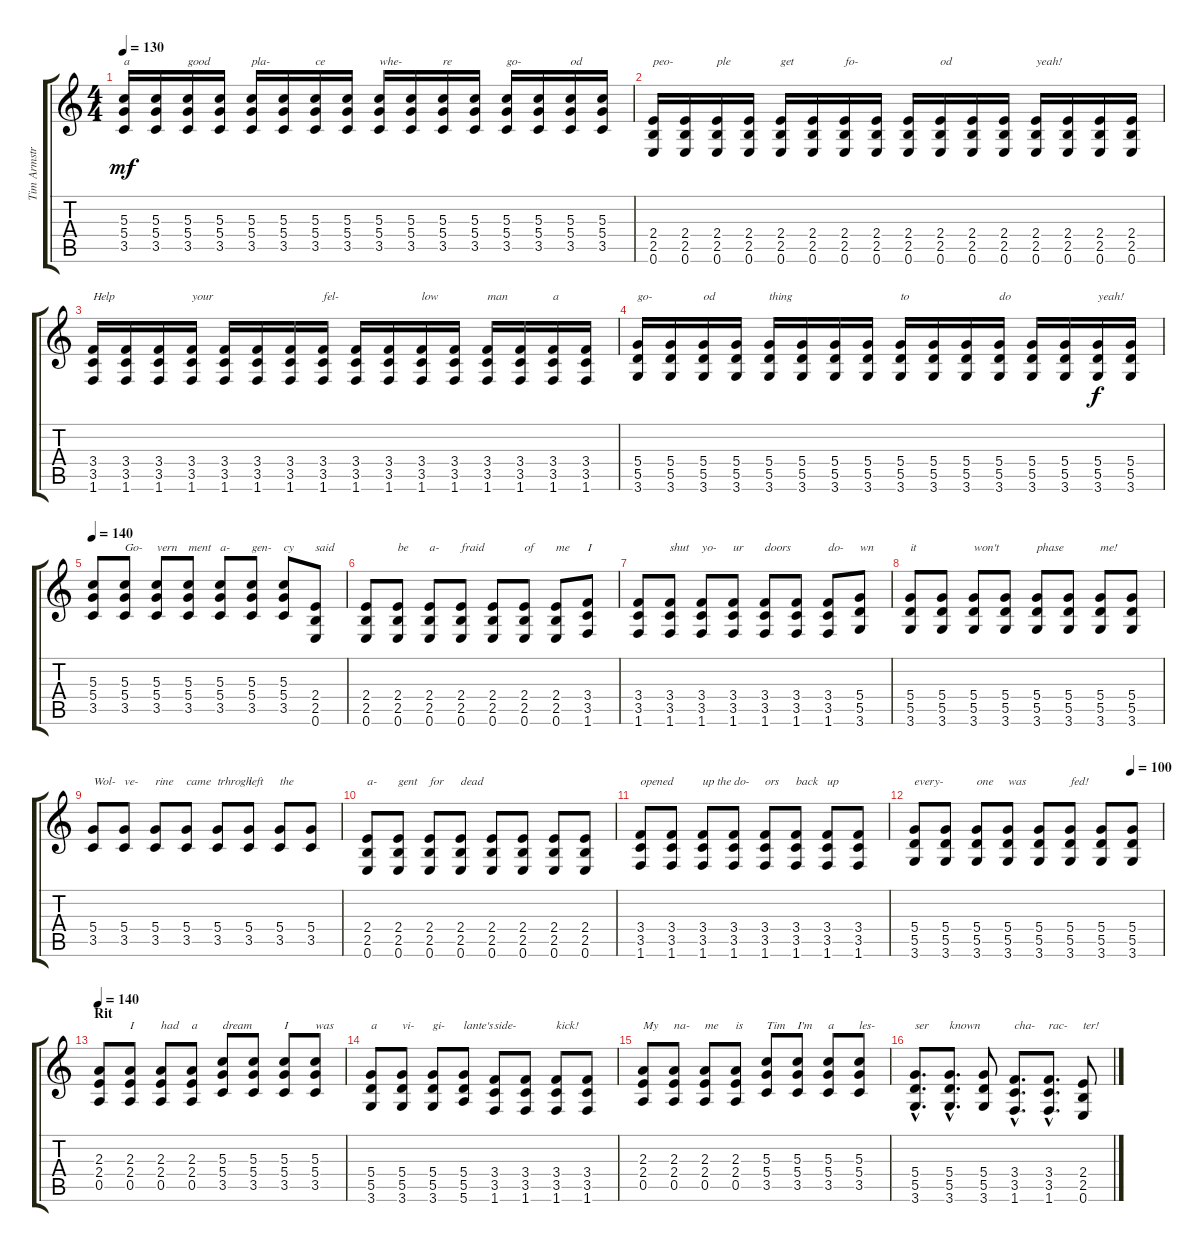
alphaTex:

\track ("Tim Armstrong (Guitar)" "Tim Armstr") {instrument distortionguitar}
\staff {score tabs}
\tuning (E4 B3 G3 D3 A2 E2) {hide}
\ts (4 4)
\tempo 130
\clef g2
\ks c
(5.3 5.4 3.5).16{txt "a" dy mf} (5.3 5.4 3.5).16 (5.3 5.4 3.5).16{txt "good"} (5.3 5.4 3.5).16 (5.3 5.4 3.5).16{txt "pla-"} (5.3 5.4 3.5).16 (5.3 5.4 3.5).16{txt "ce"} (5.3 5.4 3.5).16 (5.3 5.4 3.5).16{txt "whe-"} (5.3 5.4 3.5).16 (5.3 5.4 3.5).16{txt "re"} (5.3 5.4 3.5).16 (5.3 5.4 3.5).16{txt "go-"} (5.3 5.4 3.5).16 (5.3 5.4 3.5).16{txt "od"} (5.3 5.4 3.5).16 |
(2.4 2.5 0.6).16{txt "peo-"} (2.4 2.5 0.6).16 (2.4 2.5 0.6).16{txt "ple"} (2.4 2.5 0.6).16 (2.4 2.5 0.6).16{txt "get"} (2.4 2.5 0.6).16 (2.4 2.5 0.6).16{txt "fo-"} (2.4 2.5 0.6).16 (2.4 2.5 0.6).16 (2.4 2.5 0.6).16{txt "od"} (2.4 2.5 0.6).16 (2.4 2.5 0.6).16 (2.4 2.5 0.6).16{txt "yeah!"} (2.4 2.5 0.6).16 (2.4 2.5 0.6).16 (2.4 2.5 0.6).16 |
(3.4 3.5 1.6).16{txt "Help"} (3.4 3.5 1.6).16 (3.4 3.5 1.6).16 (3.4 3.5 1.6).16{txt "your"} (3.4 3.5 1.6).16 (3.4 3.5 1.6).16 (3.4 3.5 1.6).16 (3.4 3.5 1.6).16{txt "fel-"} (3.4 3.5 1.6).16 (3.4 3.5 1.6).16 (3.4 3.5 1.6).16{txt "low"} (3.4 3.5 1.6).16 (3.4 3.5 1.6).16{txt "man"} (3.4 3.5 1.6).16 (3.4 3.5 1.6).16{txt "a"} (3.4 3.5 1.6).16 |
(5.4 5.5 3.6).16{txt "go-"} (5.4 5.5 3.6).16 (5.4 5.5 3.6).16{txt "od"} (5.4 5.5 3.6).16 (5.4 5.5 3.6).16{txt "thing"} (5.4 5.5 3.6).16 (5.4 5.5 3.6).16 (5.4 5.5 3.6).16 (5.4 5.5 3.6).16{txt "to"} (5.4 5.5 3.6).16 (5.4 5.5 3.6).16 (5.4 5.5 3.6).16{txt "do"} (5.4 5.5 3.6).16 (5.4 5.5 3.6).16 (5.4 5.5 3.6).16{txt "yeah!" dy f} (5.4 5.5 3.6).16 |
\tempo 140
(5.3 5.4 3.5).8 (5.3 5.4 3.5).8{txt "Go-"} (5.3 5.4 3.5).8{txt "vern"} (5.3 5.4 3.5).8{txt "ment"} (5.3 5.4 3.5).8{txt "a-"} (5.3 5.4 3.5).8{txt "gen-"} (5.3 5.4 3.5).8{txt "cy"} (2.4 2.5 0.6).8{txt "said"} |
(2.4 2.5 0.6).8 (2.4 2.5 0.6).8{txt "be"} (2.4 2.5 0.6).8{txt "a-"} (2.4 2.5 0.6).8{txt "fraid"} (2.4 2.5 0.6).8 (2.4 2.5 0.6).8{txt "of"} (2.4 2.5 0.6).8{txt "me"} (3.4 3.5 1.6).8{txt "I"} |
(3.4 3.5 1.6).8 (3.4 3.5 1.6).8{txt "shut"} (3.4 3.5 1.6).8{txt "yo-"} (3.4 3.5 1.6).8{txt "ur"} (3.4 3.5 1.6).8{txt "doors"} (3.4 3.5 1.6).8 (3.4 3.5 1.6).8{txt "do-"} (5.4 5.5 3.6).8{txt "wn"} |
(5.4 5.5 3.6).8{txt "it"} (5.4 5.5 3.6).8 (5.4 5.5 3.6).8{txt "won't"} (5.4 5.5 3.6).8 (5.4 5.5 3.6).8{txt "phase"} (5.4 5.5 3.6).8 (5.4 5.5 3.6).8{txt "me!"} (5.4 5.5 3.6).8 |
(5.4 3.5).8{txt "Wol-"} (5.4 3.5).8{txt "ve-"} (5.4 3.5).8{txt "rine"} (5.4 3.5).8{txt "came"} (5.4 3.5).8{txt "trhrogh"} (5.4 3.5).8{txt "left"} (5.4 3.5).8{txt "the"} (5.4 3.5).8 |
(2.4 2.5 0.6).8{txt "a-"} (2.4 2.5 0.6).8{txt "gent"} (2.4 2.5 0.6).8{txt "for"} (2.4 2.5 0.6).8{txt "dead"} (2.4 2.5 0.6).8 (2.4 2.5 0.6).8 (2.4 2.5 0.6).8 (2.4 2.5 0.6).8 |
(3.4 3.5 1.6).8{txt "opened"} (3.4 3.5 1.6).8 (3.4 3.5 1.6).8{txt "up the"} (3.4 3.5 1.6).8{txt "do-"} (3.4 3.5 1.6).8{txt "ors"} (3.4 3.5 1.6).8{txt "back"} (3.4 3.5 1.6).8{txt "up"} (3.4 3.5 1.6).8 |
\tempo (100 0.875)
(5.4 5.5 3.6).8{txt "every-"} (5.4 5.5 3.6).8 (5.4 5.5 3.6).8{txt "one"} (5.4 5.5 3.6).8{txt "was"} (5.4 5.5 3.6).8 (5.4 5.5 3.6).8{txt "fed!"} (5.4 5.5 3.6).8 (5.4 5.5 3.6).8 |
\section ("" "Rit")
\tempo 140
(2.3 2.4 0.5).8 (2.3 2.4 0.5).8{txt "I"} (2.3 2.4 0.5).8{txt "had"} (2.3 2.4 0.5).8{txt "a"} (5.3 5.4 3.5).8{txt "dream"} (5.3 5.4 3.5).8 (5.3 5.4 3.5).8{txt "I"} (5.3 5.4 3.5).8{txt "was"} |
(5.4 5.5 3.6).8{txt "a"} (5.4 5.5 3.6).8{txt "vi-"} (5.4 5.5 3.6).8{txt "gi-"} (5.4 5.5 5.6).8{txt "lante's"} (3.4 3.5 1.6).8{txt "side-"} (3.4 3.5 1.6).8 (3.4 3.5 1.6).8{txt "kick!"} (3.4 3.5 1.6).8 |
(2.3 2.4 0.5).8{txt "My"} (2.3 2.4 0.5).8{txt "na-"} (2.3 2.4 0.5).8{txt "me"} (2.3 2.4 0.5).8{txt "is"} (5.3 5.4 3.5).8{txt "Tim"} (5.3 5.4 3.5).8{txt "I'm"} (5.3 5.4 3.5).8{txt "a"} (5.3 5.4 3.5).8{txt "les-"} |
(5.4{hac} 5.5{hac} 3.6{hac}).8{d txt "ser"} (5.4{hac} 5.5{hac} 3.6{hac}).8{d txt "known"} (5.4 5.5 3.6).8 (3.4{hac} 3.5{hac} 1.6{hac}).8{d txt "cha-"} (3.4{hac} 3.5{hac} 1.6{hac}).8{d txt "rac-"} (2.4 2.5 0.6).8{txt "ter!"}
